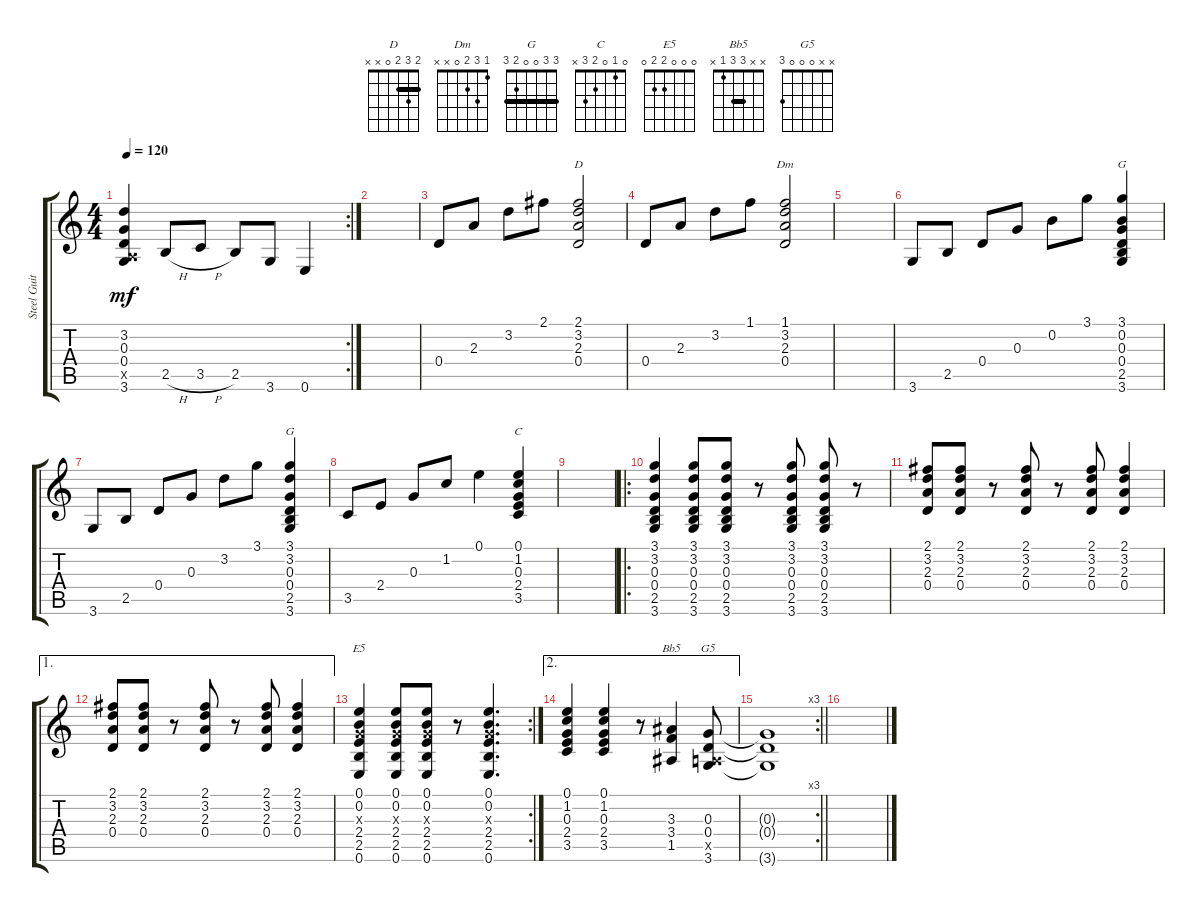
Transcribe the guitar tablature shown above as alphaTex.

\track ("Steel Guitar" "Steel Guit") {instrument acousticguitarsteel}
\staff {score tabs}
\tuning (E4 B3 G3 D3 A2 E2) {hide}
\chord ("D" 2 3 2 0 x x) {barre 2}
\chord ("Dm" 1 3 2 0 x x)
\chord ("G" 3 0 0 0 2 3)
\chord ("G" 3 3 0 0 2 3) {barre 3}
\chord ("C" 0 1 0 2 3 x)
\chord ("E5" 0 0 0 2 2 0)
\chord ("Bb5" x x 3 3 1 x) {barre 3}
\chord ("G5" x x 0 0 0 3)
\rc 2
\ts (4 4)
\tempo 120
\clef g2
\ks c
(3.2{t} 0.3{t} 0.4{t} 0.5{x} 3.6{t}).4{dy mf} 2.5{h}.8 3.5{h}.8 2.5.8 3.6.8 0.6.4 |
|
0.4.8 2.3.8 3.2.8 2.1.8 (2.1 3.2 2.3 0.4).2{ch "D"} |
0.4.8 2.3.8 3.2.8 1.1.8 (1.1 3.2 2.3 0.4).2{ch "Dm"} |
|
3.6.8 2.5.8 0.4.8 0.3.8 0.2.8 3.1.8 (3.1 0.2 0.3 0.4 2.5 3.6).4{ch "G"} |
3.6.8 2.5.8 0.4.8 0.3.8 3.2.8 3.1.8 (3.1 3.2 0.3 0.4 2.5 3.6).4{ch "G"} |
3.5.8 2.4.8 0.3.8 1.2.8 0.1.4 (0.1 1.2 0.3 2.4 3.5).4{ch "C"} |
|
\ro
(3.1 3.2 0.3 0.4 2.5 3.6).4 (3.1 3.2 0.3 0.4 2.5 3.6).8 (3.1 3.2 0.3 0.4 2.5 3.6).8 r.8 (3.1 3.2 0.3 0.4 2.5 3.6).8 (3.1 3.2 0.3 0.4 2.5 3.6).8 r.8 |
(2.1 3.2 2.3 0.4).8 (2.1 3.2 2.3 0.4).8 r.8 (2.1 3.2 2.3 0.4).8 r.8 (2.1 3.2 2.3 0.4).8 (2.1 3.2 2.3 0.4).4 |
\ae 1
(2.1 3.2 2.3 0.4).8 (2.1 3.2 2.3 0.4).8 r.8 (2.1 3.2 2.3 0.4).8 r.8 (2.1 3.2 2.3 0.4).8 (2.1 3.2 2.3 0.4).4 |
\rc 2
(0.1 0.2 0.3{x} 2.4 2.5 0.6).4{ch "E5"} (0.1 0.2 0.3{x} 2.4 2.5 0.6).8 (0.1 0.2 0.3{x} 2.4 2.5 0.6).8 r.8 (0.1 0.2 0.3{x} 2.4 2.5 0.6).4{d} |
\ae 2
(0.1 1.2 0.3 2.4 3.5).4 (0.1 1.2 0.3 2.4 3.5).4 r.8 (3.3 3.4 1.5).4{ch "Bb5"} (0.3 0.4 0.5{x} 3.6).8{ch "G5"} |
\rc 3
\barLineRight lightlight
(0.3{t} 0.4{t} 3.6{t}).1 |
\section ("" "")
